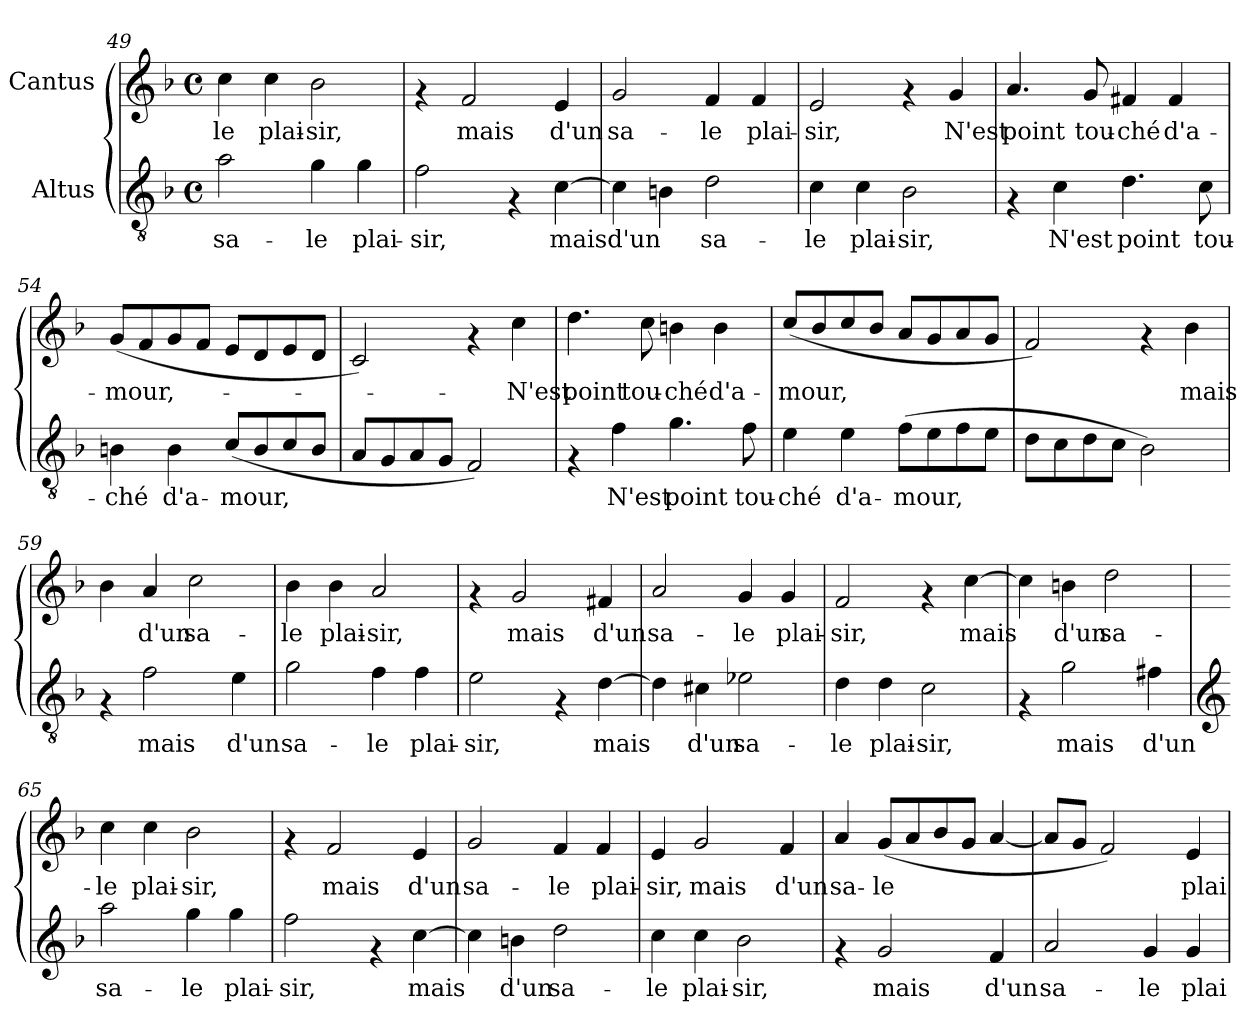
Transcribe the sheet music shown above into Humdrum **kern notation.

**kern	**text	**kern	**text
*part2	*part2	*part1	*part1
*staff2	*staff2	*staff1	*staff1
*I"Altus	*	*I"Cantus	*
*clefGv2	*	*clefG2	*
*k[b-]	*	*k[b-]	*
*F:	*	*F:	*
*M4/4	*	*M4/4	*
*met(c)	*	*met(c)	*
=49	=49	=49	=49
!	!LO:LY:b	!	!LO:LY:b
2a\	sa-	4cc\	-le
!	!	!	!LO:LY:b
.	.	4cc\	plai-
!	!LO:LY:b	!	!LO:LY:b
4g\	-le	2b-\	-sir,
!	!LO:LY:b	!	!
4g\	plai-	.	.
=50	=50	=50	=50
!	!LO:LY:b	!	!
2f\	-sir,	4rf	.
!	!	!	!LO:LY:b
.	.	2f/	mais
4rF	.	.	.
!	!LO:LY:b	!	!LO:LY:b
[>4c\	mais	4e/	d'un
=51	=51	=51	=51
!	!LO:LY:b	!	!LO:LY:b
4c\]	d'un	2g/	sa-
4Bn\	.	.	.
!	!LO:LY:b	!	!LO:LY:b
2d\	sa-	4f/	-le
!	!	!	!LO:LY:b
.	.	4f/	plai-
=52	=52	=52	=52
!	!LO:LY:b	!	!LO:LY:b
4c\	-le	2e/	-sir,
!	!LO:LY:b	!	!
4c\	plai-	.	.
!	!LO:LY:b	!	!
2B-\	-sir,	4rf	.
!	!	!	!LO:LY:b
.	.	4g/	N'est
=53	=53	=53	=53
!	!	!	!LO:LY:b
4rF	.	4.a/	point
!	!LO:LY:b	!	!
4c\	N'est	.	.
!	!	!	!LO:LY:b
.	.	8g/	tou-
!	!LO:LY:b	!	!LO:LY:b
4.d\	point	4f#X/	-ché
!	!	!	!LO:LY:b
.	.	4f#/	d'a-
!	!LO:LY:b	!	!
8c\	tou-	.	.
!!LO:LB:g=z
=54	=54	=54	=54
!	!LO:LY:b	!	!LO:LY:b
4Bn\	-ché	(<8g/L	-mour,-
.	.	8f/	.
!	!LO:LY:b	!	!
4B\	d'a-	8g/	.
.	.	8f/J	.
!	!LO:LY:b	!	!
(<8c/L	-mour,	8e/L	.
8B/	.	8d/	.
8c/	.	8e/	.
8B/J	.	8d/J	.
=55	=55	=55	=55
8A/L	.	2c/)	.
8G/	.	.	.
8A/	.	.	.
8G/J	.	.	.
2F/)	.	4rf	.
!	!	!	!LO:LY:b
.	.	4cc\	-N'est
=56	=56	=56	=56
!	!	!	!LO:LY:b
4rF	.	4.dd\	point
!	!LO:LY:b	!	!
4f\	N'est	.	.
!	!	!	!LO:LY:b
.	.	8cc\	tou-
!	!LO:LY:b	!	!LO:LY:b
4.g\	point	4bn\	-ché
!	!	!	!LO:LY:b
.	.	4b\	d'a-
!	!LO:LY:b	!	!
8f\	tou-	.	.
=57	=57	=57	=57
!	!LO:LY:b	!	!LO:LY:b
4e\	-ché	(<8cc/L	-mour,
.	.	8b-/	.
!	!LO:LY:b	!	!
4e\	d'a-	8cc/	.
.	.	8b-/J	.
!	!LO:LY:b	!	!
(>8f\L	-mour,	8a/L	.
8e\	.	8g/	.
8f\	.	8a/	.
8e\J	.	8g/J	.
=58	=58	=58	=58
8d\L	.	2f/)	.
8c\	.	.	.
8d\	.	.	.
8c\J	.	.	.
2B-\)	.	4rf	.
!	!	!	!LO:LY:b
.	.	4b-\	mais
!!LO:LB:g=z
=59	=59	=59	=59
4rF	.	4b-\	.
!	!LO:LY:b	!	!LO:LY:b
2f\	mais	4a/	d'un
!	!	!	!LO:LY:b
.	.	2cc\	sa-
!	!LO:LY:b	!	!
4e\	d'un	.	.
=60	=60	=60	=60
!	!LO:LY:b	!	!LO:LY:b
2g\	sa-	4b-\	-le
!	!	!	!LO:LY:b
.	.	4b-\	plai-
!	!LO:LY:b	!	!LO:LY:b
4f\	-le	2a/	-sir,
!	!LO:LY:b	!	!
4f\	plai-	.	.
=61	=61	=61	=61
!	!LO:LY:b	!	!
2e\	-sir,	4rf	.
!	!	!	!LO:LY:b
.	.	2g/	mais
4rF	.	.	.
!	!LO:LY:b	!	!LO:LY:b
[>4d\	mais	4f#X/	d'un
=62	=62	=62	=62
!	!	!	!LO:LY:b
4d\]	.	2a/	sa-
!	!LO:LY:b	!	!
4c#X\	d'un	.	.
!	!LO:LY:b	!	!LO:LY:b
2e-X\	sa-	4g/	-le
!	!	!	!LO:LY:b
.	.	4g/	plai-
=63	=63	=63	=63
!	!LO:LY:b	!	!LO:LY:b
4d\	-le	2f/	-sir,
!	!LO:LY:b	!	!
4d\	plai-	.	.
!	!LO:LY:b	!	!
2c\	-sir,	4rf	.
!	!	!	!LO:LY:b
.	.	[>4cc\	mais
=64	=64	=64	=64
4rF	.	4cc\]	.
!	!LO:LY:b	!	!LO:LY:b
2g\	mais	4bn\	d'un
!	!	!	!LO:LY:b
.	.	2dd\	sa-
!	!LO:LY:b	!	!
4f#X\	d'un	.	.
!!LO:LB:g=z
=65	=65	=65	=65
*clefG2	*	*	*
!	!LO:LY:b	!	!LO:LY:b
2aa\	sa-	4cc\	-le
!	!	!	!LO:LY:b
.	.	4cc\	plai-
!	!LO:LY:b	!	!LO:LY:b
4gg\	-le	2b-\	-sir,
!	!LO:LY:b	!	!
4gg\	plai-	.	.
=66	=66	=66	=66
!	!LO:LY:b	!	!
2ff\	-sir,	4rf	.
!	!	!	!LO:LY:b
.	.	2f/	mais
4rf	.	.	.
!	!LO:LY:b	!	!LO:LY:b
[>4cc\	mais	4e/	d'un
=67	=67	=67	=67
!	!	!	!LO:LY:b
4cc\]	.	2g/	sa-
!	!LO:LY:b	!	!
4bn\	d'un	.	.
!	!LO:LY:b	!	!LO:LY:b
2dd\	sa-	4f/	-le
!	!	!	!LO:LY:b
.	.	4f/	plai-
=68	=68	=68	=68
!	!LO:LY:b	!	!LO:LY:b
4cc\	-le	4e/	-sir,
!	!LO:LY:b	!	!LO:LY:b
4cc\	plai-	2g/	mais
!	!LO:LY:b	!	!
2b-\	-sir,	.	.
!	!	!	!LO:LY:b
.	.	4f/	d'un
=69	=69	=69	=69
!	!	!	!LO:LY:b
4rf	.	4a/	sa-
!	!LO:LY:b	!	!LO:LY:b
2g/	mais	(<8g/L	-le
.	.	8a/	.
.	.	8b-/	.
.	.	8g/J	.
!	!LO:LY:b	!	!
4f/	d'un	[<4a/	.
=70	=70	=70	=70
!	!LO:LY:b	!	!
2a/	sa-	8a/L]	.
.	.	8g/J	.
.	.	2f/)	.
!	!LO:LY:b	!	!
4g/	-le	.	.
!	!LO:LY:b	!	!LO:LY:b
4g/	plai-	4e/	plai-
=	=	=	=
*-	*-	*-	*-
